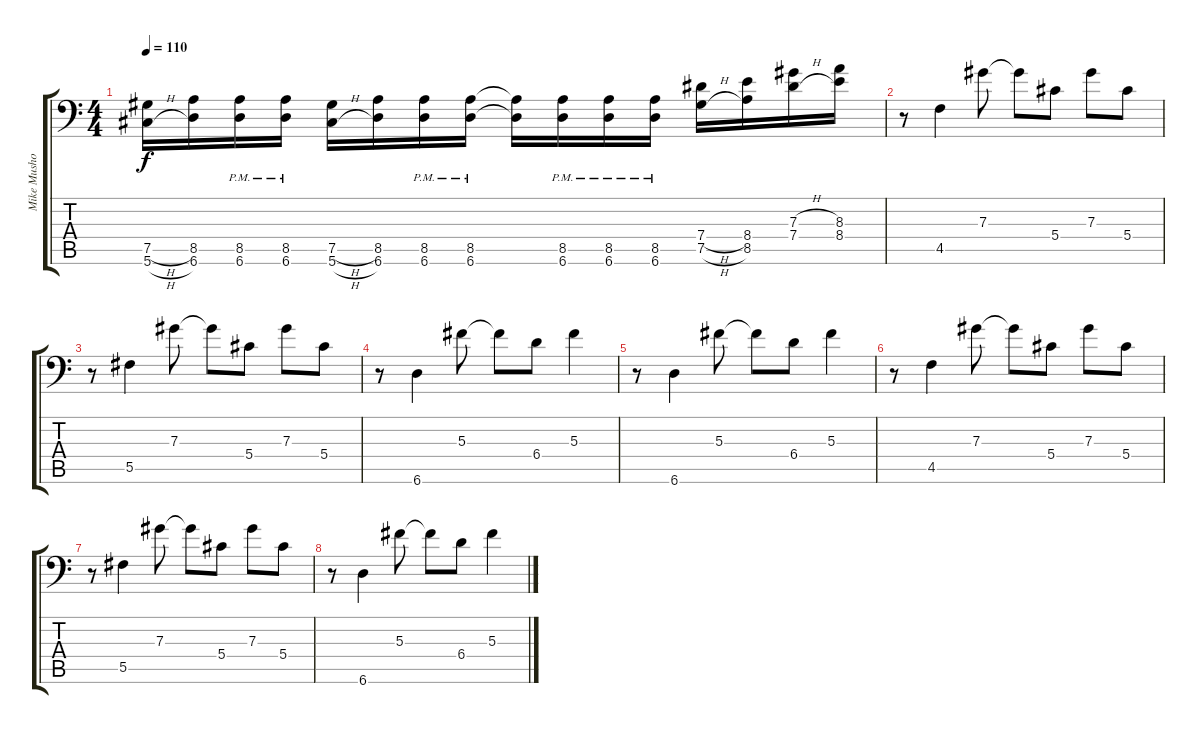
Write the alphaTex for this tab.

\track ("Mike Mushok" "Mike Musho") {instrument distortionguitar}
\staff {score tabs}
\tuning (Bb3 Gb3 Db3 Ab2 Db2 Ab1) {hide}
\ts (4 4)
\tempo 110
\clef f4
\ks c
(7.5{h} 5.6{h}).16{dy f} (8.5 6.6).16 (8.5{pm} 6.6{pm}).16 (8.5{pm} 6.6{pm}).16 (7.5{h} 5.6{h}).16 (8.5 6.6).16 (8.5{pm} 6.6{pm}).16 (8.5{pm} 6.6{pm}).16 (8.5{t} 6.6{t}).16 (8.5{pm} 6.6{pm}).16 (8.5{pm} 6.6{pm}).16 (8.5{pm} 6.6{pm}).16 (7.4{h} 7.5{h}).16 (8.4 8.5).16 (7.3{h} 7.4{h}).16 (8.3 8.4).16 |
r.8 4.5.4 7.3.8 7.3{t}.8 5.4.8 7.3.8 5.4.8 |
r.8 5.5.4 7.3.8 7.3{t}.8 5.4.8 7.3.8 5.4.8 |
r.8 6.6.4 5.3.8 5.3{t}.8 6.4.8 5.3.4 |
r.8 6.6.4 5.3.8 5.3{t}.8 6.4.8 5.3.4 |
r.8 4.5.4 7.3.8 7.3{t}.8 5.4.8 7.3.8 5.4.8 |
r.8 5.5.4 7.3.8 7.3{t}.8 5.4.8 7.3.8 5.4.8 |
r.8 6.6.4 5.3.8 5.3{t}.8 6.4.8 5.3.4
